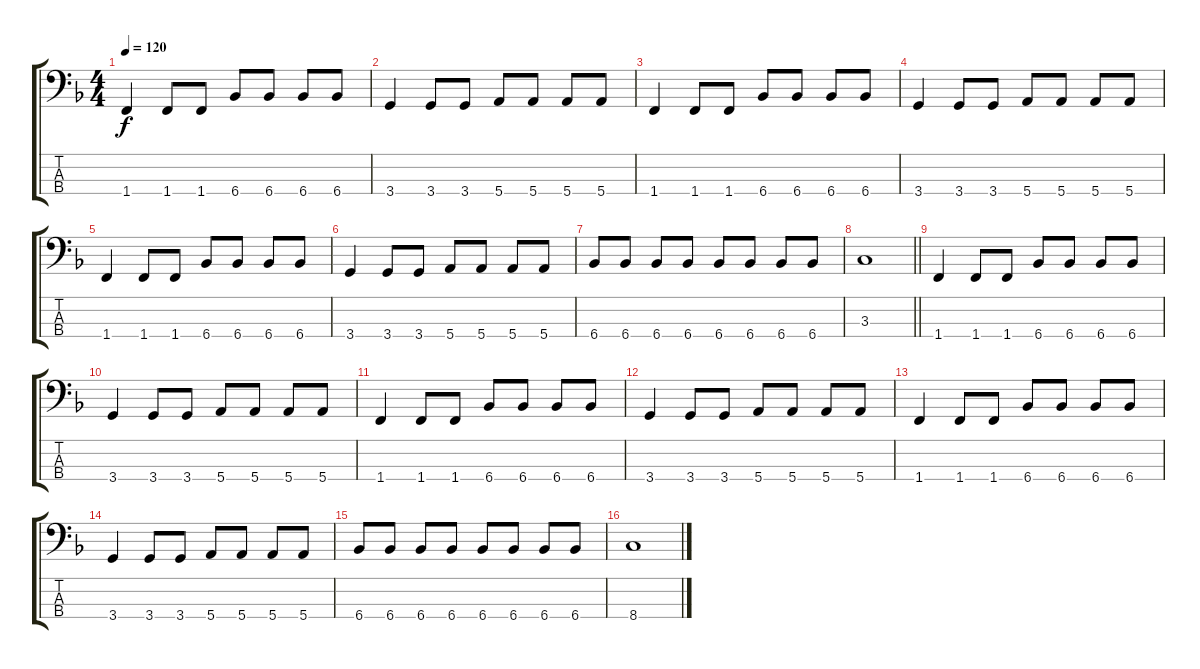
\track "" {mute instrument electricbassfinger}
\staff {score tabs}
\tuning (G2 D2 A1 E1) {hide}
\ts (4 4)
\tempo 120
\clef f4
\ks f
1.4.4{dy f} 1.4.8 1.4.8 6.4.8 6.4.8 6.4.8 6.4.8 |
3.4.4 3.4.8 3.4.8 5.4.8 5.4.8 5.4.8 5.4.8 |
1.4.4 1.4.8 1.4.8 6.4.8 6.4.8 6.4.8 6.4.8 |
3.4.4 3.4.8 3.4.8 5.4.8 5.4.8 5.4.8 5.4.8 |
1.4.4 1.4.8 1.4.8 6.4.8 6.4.8 6.4.8 6.4.8 |
3.4.4 3.4.8 3.4.8 5.4.8 5.4.8 5.4.8 5.4.8 |
6.4.8 6.4.8 6.4.8 6.4.8 6.4.8 6.4.8 6.4.8 6.4.8 |
\barLineRight lightlight
3.3.1 |
1.4.4 1.4.8 1.4.8 6.4.8 6.4.8 6.4.8 6.4.8 |
3.4.4 3.4.8 3.4.8 5.4.8 5.4.8 5.4.8 5.4.8 |
1.4.4 1.4.8 1.4.8 6.4.8 6.4.8 6.4.8 6.4.8 |
3.4.4 3.4.8 3.4.8 5.4.8 5.4.8 5.4.8 5.4.8 |
1.4.4 1.4.8 1.4.8 6.4.8 6.4.8 6.4.8 6.4.8 |
3.4.4 3.4.8 3.4.8 5.4.8 5.4.8 5.4.8 5.4.8 |
6.4.8 6.4.8 6.4.8 6.4.8 6.4.8 6.4.8 6.4.8 6.4.8 |
8.4.1
